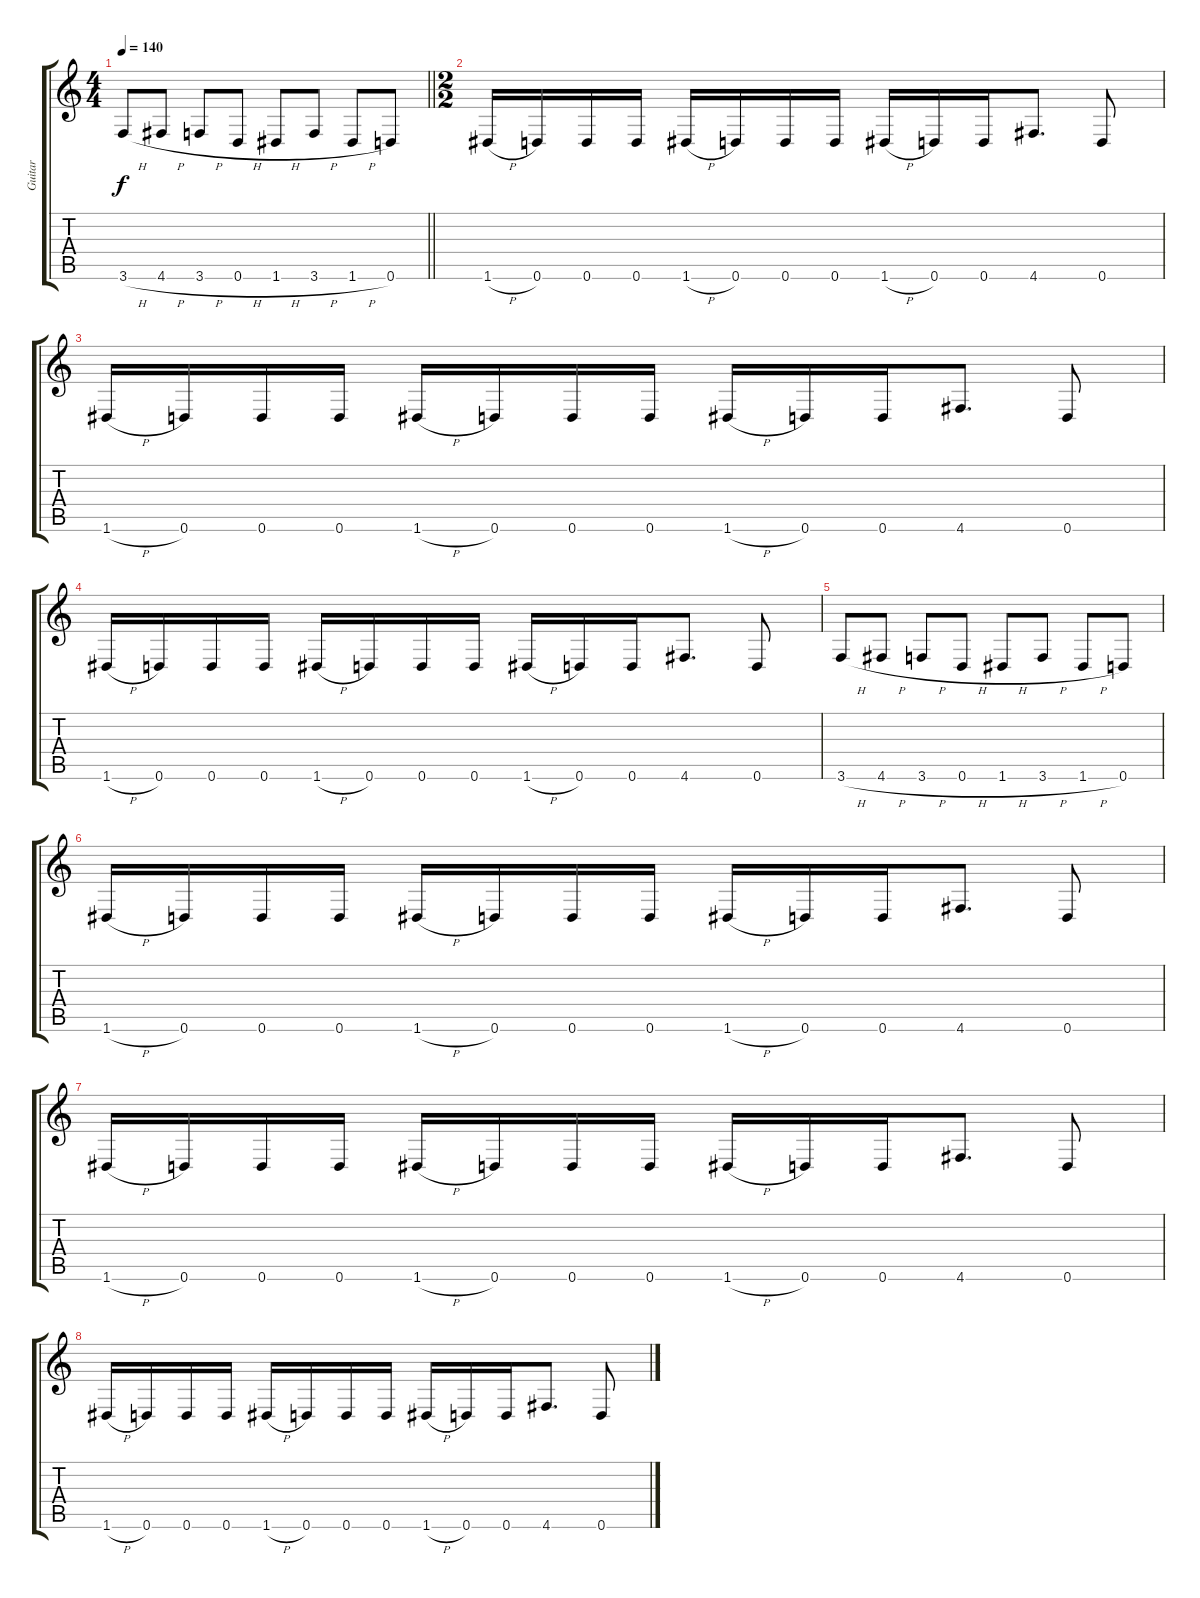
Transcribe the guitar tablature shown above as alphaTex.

\track ("Guitar" "Guitar") {instrument overdrivenguitar}
\staff {score tabs}
\tuning (E4 B3 G3 D3 A2 D2) {hide}
\ts (4 4)
\tempo 140
\clef g2
\barLineRight lightlight
\ks c
3.6{h}.8{dy f} 4.6{h}.8 3.6{h}.8 0.6{h}.8 1.6{h}.8 3.6{h}.8 1.6{h}.8 0.6.8 |
\ts (2 2)
1.6{h}.16 0.6.16 0.6.16 0.6.16 1.6{h}.16 0.6.16 0.6.16 0.6.16 1.6{h}.16 0.6.16 0.6.16 4.6.8{d} 0.6.8 |
1.6{h}.16 0.6.16 0.6.16 0.6.16 1.6{h}.16 0.6.16 0.6.16 0.6.16 1.6{h}.16 0.6.16 0.6.16 4.6.8{d} 0.6.8 |
1.6{h}.16 0.6.16 0.6.16 0.6.16 1.6{h}.16 0.6.16 0.6.16 0.6.16 1.6{h}.16 0.6.16 0.6.16 4.6.8{d} 0.6.8 |
3.6{h}.8 4.6{h}.8 3.6{h}.8 0.6{h}.8 1.6{h}.8 3.6{h}.8 1.6{h}.8 0.6.8 |
1.6{h}.16 0.6.16 0.6.16 0.6.16 1.6{h}.16 0.6.16 0.6.16 0.6.16 1.6{h}.16 0.6.16 0.6.16 4.6.8{d} 0.6.8 |
1.6{h}.16 0.6.16 0.6.16 0.6.16 1.6{h}.16 0.6.16 0.6.16 0.6.16 1.6{h}.16 0.6.16 0.6.16 4.6.8{d} 0.6.8 |
1.6{h}.16 0.6.16 0.6.16 0.6.16 1.6{h}.16 0.6.16 0.6.16 0.6.16 1.6{h}.16 0.6.16 0.6.16 4.6.8{d} 0.6.8
